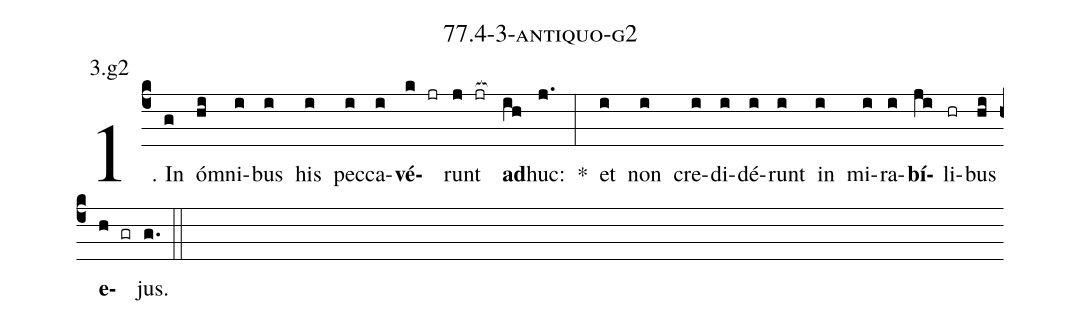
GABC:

name: 77.4-3-antiquo-g2;
annotation: 3.g2;
%%
(c4)1. In(g) óm(hi)ni(i)bus(i) his(i) pec(i)ca(i)<b>vé</b>(k jr)runt(j jr[ocb:1{]) <b>ad</b>(ih[ocb:0}])huc:(j.) *(:) et(i) non(i) cre(i)di(i)dé(i)runt(i) in(i) mi(i)ra(i)<b>bí</b>(ji)li(hr)bus(hi) <b>e</b>(h gr)jus.(g.) (::)


%E(i) u(i) o(ji) u(hi) a(h) e.(g.) (::)
